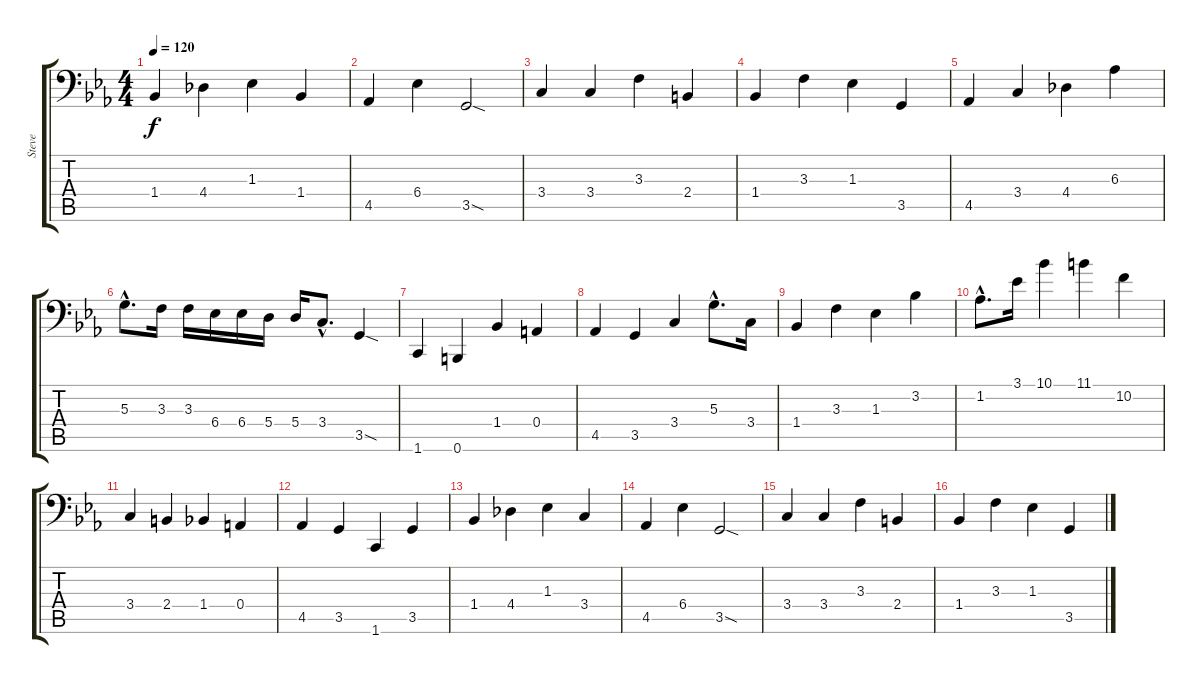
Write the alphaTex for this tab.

\track ("Steve" "Steve") {instrument electricbassfinger}
\staff {score tabs}
\tuning (C3 G2 D2 A1 E1 B0) {hide}
\ts (4 4)
\tempo 120
\clef f4
\ks eb
1.4.4{dy f} 4.4.4 1.3.4 1.4.4 |
4.5.4 6.4.4 3.5{sod}.2 |
3.4.4 3.4.4 3.3.4 2.4.4 |
1.4.4 3.3.4 1.3.4 3.5.4 |
4.5.4 3.4.4 4.4.4 6.3.4 |
5.3{hac}.8{d} 3.3.16 3.3.16 6.4.16 6.4.16 5.4.16 5.4.16 3.4{hac}.8{d} 3.5{sod}.4 |
1.6.4 0.6.4 1.4.4 0.4.4 |
4.5.4 3.5.4 3.4.4 5.3{hac}.8{d} 3.4.16 |
1.4.4 3.3.4 1.3.4 3.2.4 |
1.2{hac}.8{d} 3.1.16 10.1.4 11.1.4 10.2.4 |
3.4.4 2.4.4 1.4.4 0.4.4 |
4.5.4 3.5.4 1.6.4 3.5.4 |
1.4.4 4.4.4 1.3.4 3.4.4 |
4.5.4 6.4.4 3.5{sod}.2 |
3.4.4 3.4.4 3.3.4 2.4.4 |
1.4.4 3.3.4 1.3.4 3.5.4
